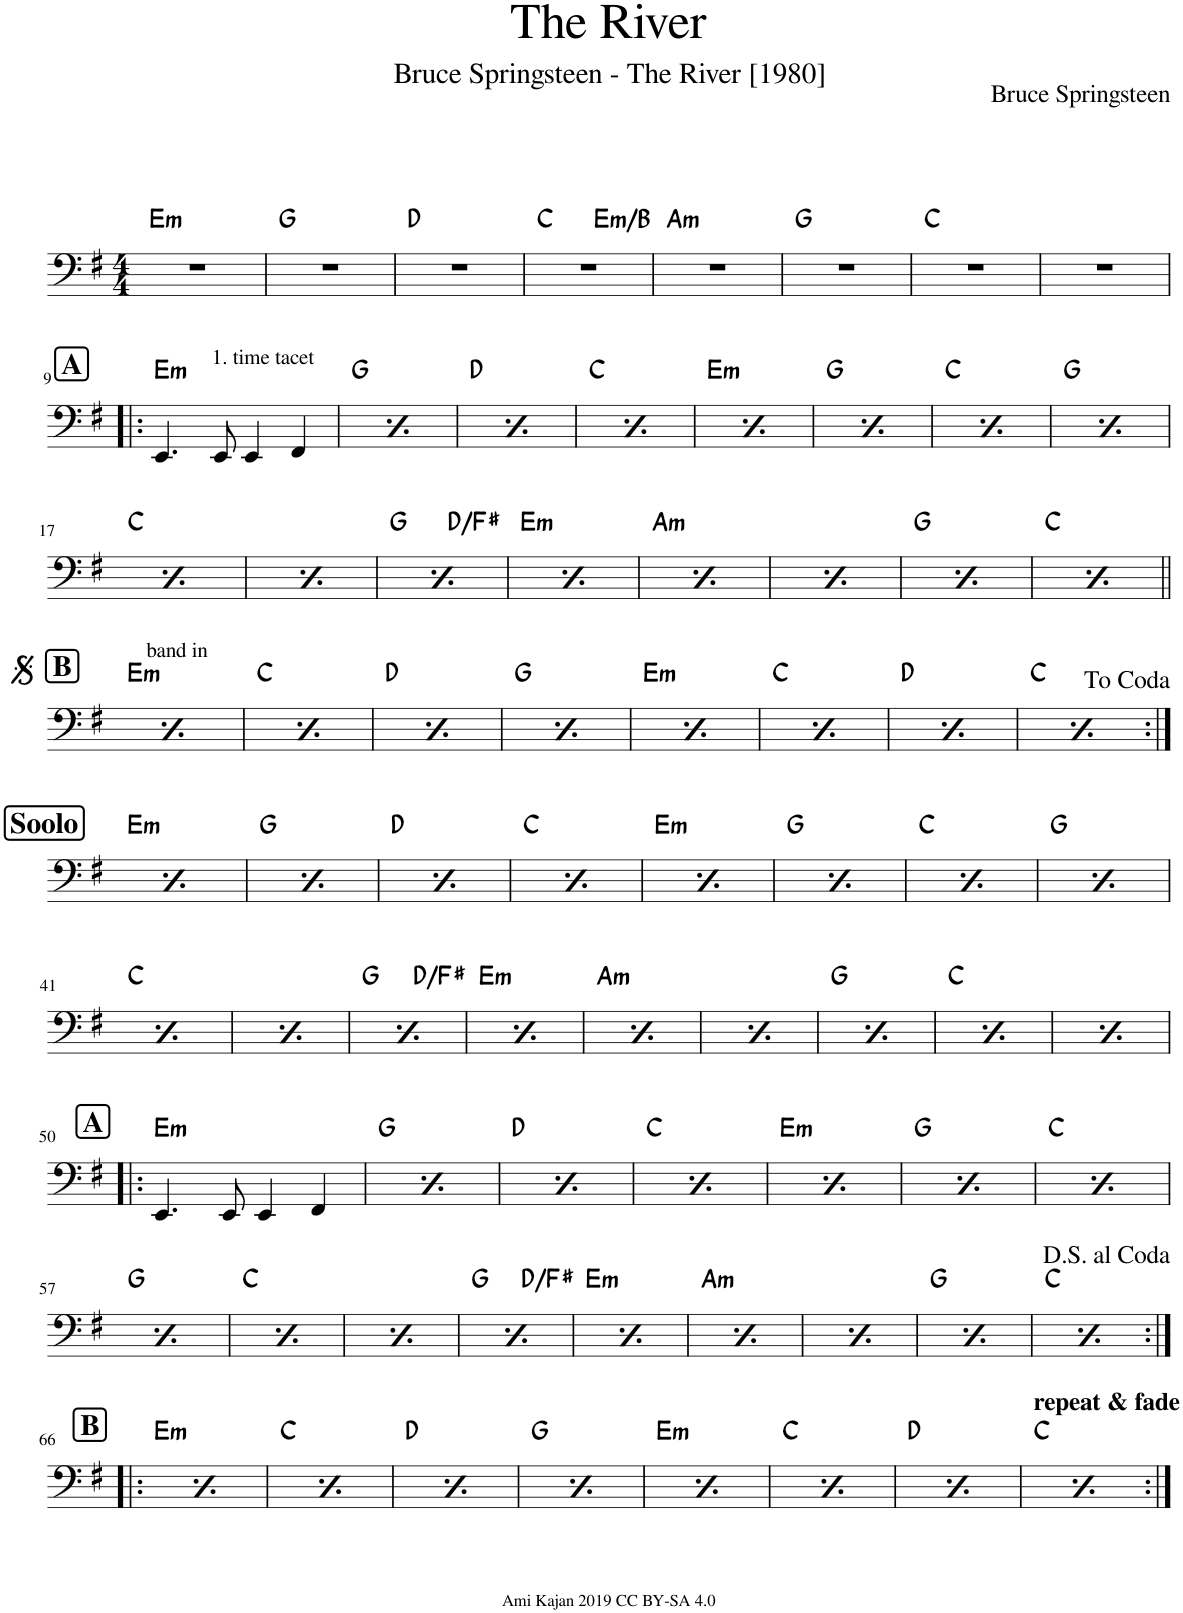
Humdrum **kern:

**kern	**harte
*part1	*part1
*staff1	*
*I"Piano	*
*I'Pno.	*
*clefF4	*
*k[f#]	*
*M4/4	*
=1	=1
!	!LO:H:kt=m
1r	E:min
=2	=2
1r	G:maj
=3	=3
1r	D:maj
=4	=4
*^	*
1r	2ryy	C:maj
!	!	!LO:H:kt=m
.	2ryy	E:min/5
=5	=5	=5
!	!	!LO:H:kt=m
*v	*v	*
1r	A:min
=6	=6
1r	G:maj
=7	=7
1r	C:maj
=8	=8
1r	.
!!LO:LB:g=z
!!LO:REH:place=s1:a:B:cj:fs=14:t=A
=9!|:	=9!|:
!	!LO:H:kt=m
4.EE/	E:min
!LO:TX:a:t=1. time tacet	!
8EE/	.
4EE/	.
4FF#/	.
!!LO:REH:place=s1:a:B:cj:fs=14:t=A
=10	=10
!	!LO:H:kt=m
4.EE/	E:min
!LO:TX:a:t=1. time tacet	!
8EE/	.
4EE/	.
4FF#/	.
!!LO:REH:place=s1:a:B:cj:fs=14:t=A
=11	=11
!	!LO:H:kt=m
4.EE/	E:min
!LO:TX:a:t=1. time tacet	!
8EE/	.
4EE/	.
4FF#/	.
!!LO:REH:place=s1:a:B:cj:fs=14:t=A
=12	=12
!	!LO:H:kt=m
4.EE/	E:min
!LO:TX:a:t=1. time tacet	!
8EE/	.
4EE/	.
4FF#/	.
!!LO:REH:place=s1:a:B:cj:fs=14:t=A
=13	=13
!	!LO:H:kt=m
4.EE/	E:min
!LO:TX:a:t=1. time tacet	!
8EE/	.
4EE/	.
4FF#/	.
!!LO:REH:place=s1:a:B:cj:fs=14:t=A
=14	=14
!	!LO:H:kt=m
4.EE/	E:min
!LO:TX:a:t=1. time tacet	!
8EE/	.
4EE/	.
4FF#/	.
!!LO:REH:place=s1:a:B:cj:fs=14:t=A
=15	=15
!	!LO:H:kt=m
4.EE/	E:min
!LO:TX:a:t=1. time tacet	!
8EE/	.
4EE/	.
4FF#/	.
!!LO:REH:place=s1:a:B:cj:fs=14:t=A
=16	=16
!	!LO:H:kt=m
4.EE/	E:min
!LO:TX:a:t=1. time tacet	!
8EE/	.
4EE/	.
4FF#/	.
!!LO:LB:g=z
!!LO:REH:place=s1:a:B:cj:fs=14:t=A
=17	=17
!	!LO:H:kt=m
4.EE/	E:min
!LO:TX:a:t=1. time tacet	!
8EE/	.
4EE/	.
4FF#/	.
!!LO:REH:place=s1:a:B:cj:fs=14:t=A
=18	=18
!	!LO:H:kt=m
4.EE/	E:min
!LO:TX:a:t=1. time tacet	!
8EE/	.
4EE/	.
4FF#/	.
!!LO:REH:place=s1:a:B:cj:fs=14:t=A
=19	=19
!	!LO:H:kt=m
4.EE/	E:min
!LO:TX:a:t=1. time tacet	!
8EE/	.
4EE/	.
4FF#/	.
!!LO:REH:place=s1:a:B:cj:fs=14:t=A
=20	=20
!	!LO:H:kt=m
4.EE/	E:min
!LO:TX:a:t=1. time tacet	!
8EE/	.
4EE/	.
4FF#/	.
!!LO:REH:place=s1:a:B:cj:fs=14:t=A
=21	=21
!	!LO:H:kt=m
4.EE/	E:min
!LO:TX:a:t=1. time tacet	!
8EE/	.
4EE/	.
4FF#/	.
!!LO:REH:place=s1:a:B:cj:fs=14:t=A
=22	=22
!	!LO:H:kt=m
4.EE/	E:min
!LO:TX:a:t=1. time tacet	!
8EE/	.
4EE/	.
4FF#/	.
!!LO:REH:place=s1:a:B:cj:fs=14:t=A
=23	=23
!	!LO:H:kt=m
4.EE/	E:min
!LO:TX:a:t=1. time tacet	!
8EE/	.
4EE/	.
4FF#/	.
!!LO:REH:place=s1:a:B:cj:fs=14:t=A
=24	=24
!	!LO:H:kt=m
4.EE/	E:min
!LO:TX:a:t=1. time tacet	!
8EE/	.
4EE/	.
4FF#/	.
!!LO:LB:g=z
!!LO:REH:place=s1:a:B:cj:fs=14:t=A
=25||	=25||
!	!LO:H:kt=m
4.EE/	E:min
!LO:TX:a:t=1. time tacet	!
8EE/	.
4EE/	.
4FF#/	.
!!LO:REH:place=s1:a:B:cj:fs=14:t=A
=26	=26
!	!LO:H:kt=m
4.EE/	E:min
!LO:TX:a:t=1. time tacet	!
8EE/	.
4EE/	.
4FF#/	.
!!LO:REH:place=s1:a:B:cj:fs=14:t=A
=27	=27
!	!LO:H:kt=m
4.EE/	E:min
!LO:TX:a:t=1. time tacet	!
8EE/	.
4EE/	.
4FF#/	.
!!LO:REH:place=s1:a:B:cj:fs=14:t=A
=28	=28
!	!LO:H:kt=m
4.EE/	E:min
!LO:TX:a:t=1. time tacet	!
8EE/	.
4EE/	.
4FF#/	.
!!LO:REH:place=s1:a:B:cj:fs=14:t=A
=29	=29
!	!LO:H:kt=m
4.EE/	E:min
!LO:TX:a:t=1. time tacet	!
8EE/	.
4EE/	.
4FF#/	.
!!LO:REH:place=s1:a:B:cj:fs=14:t=A
=30	=30
!	!LO:H:kt=m
4.EE/	E:min
!LO:TX:a:t=1. time tacet	!
8EE/	.
4EE/	.
4FF#/	.
!!LO:REH:place=s1:a:B:cj:fs=14:t=A
=31	=31
!	!LO:H:kt=m
4.EE/	E:min
!LO:TX:a:t=1. time tacet	!
8EE/	.
4EE/	.
4FF#/	.
!!LO:REH:place=s1:a:B:cj:fs=14:t=A
=32	=32
!	!LO:H:kt=m
4.EE/	E:min
!LO:TX:a:t=1. time tacet	!
8EE/	.
4EE/	.
4FF#/	.
!!LO:LB:g=z
!!LO:REH:place=s1:a:B:cj:fs=14:t=A
=33:|!	=33:|!
!	!LO:H:kt=m
4.EE/	E:min
!LO:TX:a:t=1. time tacet	!
8EE/	.
4EE/	.
4FF#/	.
!!LO:REH:place=s1:a:B:cj:fs=14:t=A
=34	=34
!	!LO:H:kt=m
4.EE/	E:min
!LO:TX:a:t=1. time tacet	!
8EE/	.
4EE/	.
4FF#/	.
!!LO:REH:place=s1:a:B:cj:fs=14:t=A
=35	=35
!	!LO:H:kt=m
4.EE/	E:min
!LO:TX:a:t=1. time tacet	!
8EE/	.
4EE/	.
4FF#/	.
!!LO:REH:place=s1:a:B:cj:fs=14:t=A
=36	=36
!	!LO:H:kt=m
4.EE/	E:min
!LO:TX:a:t=1. time tacet	!
8EE/	.
4EE/	.
4FF#/	.
!!LO:REH:place=s1:a:B:cj:fs=14:t=A
=37	=37
!	!LO:H:kt=m
4.EE/	E:min
!LO:TX:a:t=1. time tacet	!
8EE/	.
4EE/	.
4FF#/	.
!!LO:REH:place=s1:a:B:cj:fs=14:t=A
=38	=38
!	!LO:H:kt=m
4.EE/	E:min
!LO:TX:a:t=1. time tacet	!
8EE/	.
4EE/	.
4FF#/	.
!!LO:REH:place=s1:a:B:cj:fs=14:t=A
=39	=39
!	!LO:H:kt=m
4.EE/	E:min
!LO:TX:a:t=1. time tacet	!
8EE/	.
4EE/	.
4FF#/	.
!!LO:REH:place=s1:a:B:cj:fs=14:t=A
=40	=40
!	!LO:H:kt=m
4.EE/	E:min
!LO:TX:a:t=1. time tacet	!
8EE/	.
4EE/	.
4FF#/	.
!!LO:LB:g=z
!!LO:REH:place=s1:a:B:cj:fs=14:t=A
=41	=41
!	!LO:H:kt=m
4.EE/	E:min
!LO:TX:a:t=1. time tacet	!
8EE/	.
4EE/	.
4FF#/	.
!!LO:REH:place=s1:a:B:cj:fs=14:t=A
=42	=42
!	!LO:H:kt=m
4.EE/	E:min
!LO:TX:a:t=1. time tacet	!
8EE/	.
4EE/	.
4FF#/	.
!!LO:REH:place=s1:a:B:cj:fs=14:t=A
=43	=43
!	!LO:H:kt=m
4.EE/	E:min
!LO:TX:a:t=1. time tacet	!
8EE/	.
4EE/	.
4FF#/	.
!!LO:REH:place=s1:a:B:cj:fs=14:t=A
=44	=44
!	!LO:H:kt=m
4.EE/	E:min
!LO:TX:a:t=1. time tacet	!
8EE/	.
4EE/	.
4FF#/	.
!!LO:REH:place=s1:a:B:cj:fs=14:t=A
=45	=45
!	!LO:H:kt=m
4.EE/	E:min
!LO:TX:a:t=1. time tacet	!
8EE/	.
4EE/	.
4FF#/	.
!!LO:REH:place=s1:a:B:cj:fs=14:t=A
=46	=46
!	!LO:H:kt=m
4.EE/	E:min
!LO:TX:a:t=1. time tacet	!
8EE/	.
4EE/	.
4FF#/	.
!!LO:REH:place=s1:a:B:cj:fs=14:t=A
=47	=47
!	!LO:H:kt=m
4.EE/	E:min
!LO:TX:a:t=1. time tacet	!
8EE/	.
4EE/	.
4FF#/	.
!!LO:REH:place=s1:a:B:cj:fs=14:t=A
=48	=48
!	!LO:H:kt=m
4.EE/	E:min
!LO:TX:a:t=1. time tacet	!
8EE/	.
4EE/	.
4FF#/	.
!!LO:REH:place=s1:a:B:cj:fs=14:t=A
=49	=49
!	!LO:H:kt=m
4.EE/	E:min
!LO:TX:a:t=1. time tacet	!
8EE/	.
4EE/	.
4FF#/	.
!!LO:LB:g=z
!!LO:REH:place=s1:a:B:cj:fs=14:t=A
=50!|:	=50!|:
!	!LO:H:kt=m
4.EE/	E:min
8EE/	.
4EE/	.
4FF#/	.
!!LO:REH:place=s1:a:B:cj:fs=14:t=A
=51	=51
!	!LO:H:kt=m
4.EE/	E:min
8EE/	.
4EE/	.
4FF#/	.
!!LO:REH:place=s1:a:B:cj:fs=14:t=A
=52	=52
!	!LO:H:kt=m
4.EE/	E:min
8EE/	.
4EE/	.
4FF#/	.
!!LO:REH:place=s1:a:B:cj:fs=14:t=A
=53	=53
!	!LO:H:kt=m
4.EE/	E:min
8EE/	.
4EE/	.
4FF#/	.
!!LO:REH:place=s1:a:B:cj:fs=14:t=A
=54	=54
!	!LO:H:kt=m
4.EE/	E:min
8EE/	.
4EE/	.
4FF#/	.
!!LO:REH:place=s1:a:B:cj:fs=14:t=A
=55	=55
!	!LO:H:kt=m
4.EE/	E:min
8EE/	.
4EE/	.
4FF#/	.
!!LO:REH:place=s1:a:B:cj:fs=14:t=A
=56	=56
!	!LO:H:kt=m
4.EE/	E:min
8EE/	.
4EE/	.
4FF#/	.
!!LO:LB:g=z
!!LO:REH:place=s1:a:B:cj:fs=14:t=A
=57	=57
!	!LO:H:kt=m
4.EE/	E:min
8EE/	.
4EE/	.
4FF#/	.
!!LO:REH:place=s1:a:B:cj:fs=14:t=A
=58	=58
!	!LO:H:kt=m
4.EE/	E:min
8EE/	.
4EE/	.
4FF#/	.
!!LO:REH:place=s1:a:B:cj:fs=14:t=A
=59	=59
!	!LO:H:kt=m
4.EE/	E:min
8EE/	.
4EE/	.
4FF#/	.
!!LO:REH:place=s1:a:B:cj:fs=14:t=A
=60	=60
!	!LO:H:kt=m
4.EE/	E:min
8EE/	.
4EE/	.
4FF#/	.
!!LO:REH:place=s1:a:B:cj:fs=14:t=A
=61	=61
!	!LO:H:kt=m
4.EE/	E:min
8EE/	.
4EE/	.
4FF#/	.
!!LO:REH:place=s1:a:B:cj:fs=14:t=A
=62	=62
!	!LO:H:kt=m
4.EE/	E:min
8EE/	.
4EE/	.
4FF#/	.
!!LO:REH:place=s1:a:B:cj:fs=14:t=A
=63	=63
!	!LO:H:kt=m
4.EE/	E:min
8EE/	.
4EE/	.
4FF#/	.
!!LO:REH:place=s1:a:B:cj:fs=14:t=A
=64	=64
!	!LO:H:kt=m
4.EE/	E:min
8EE/	.
4EE/	.
4FF#/	.
!!LO:REH:place=s1:a:B:cj:fs=14:t=A
=65	=65
!	!LO:H:kt=m
4.EE/	E:min
8EE/	.
4EE/	.
4FF#/	.
!!LO:LB:g=z
!!LO:REH:place=s1:a:B:cj:fs=14:t=A
=66:|!|:	=66:|!|:
!	!LO:H:kt=m
4.EE/	E:min
8EE/	.
4EE/	.
4FF#/	.
!!LO:REH:place=s1:a:B:cj:fs=14:t=A
=67	=67
!	!LO:H:kt=m
4.EE/	E:min
8EE/	.
4EE/	.
4FF#/	.
!!LO:REH:place=s1:a:B:cj:fs=14:t=A
=68	=68
!	!LO:H:kt=m
4.EE/	E:min
8EE/	.
4EE/	.
4FF#/	.
!!LO:REH:place=s1:a:B:cj:fs=14:t=A
=69	=69
!	!LO:H:kt=m
4.EE/	E:min
8EE/	.
4EE/	.
4FF#/	.
!!LO:REH:place=s1:a:B:cj:fs=14:t=A
=70	=70
!	!LO:H:kt=m
4.EE/	E:min
8EE/	.
4EE/	.
4FF#/	.
!!LO:REH:place=s1:a:B:cj:fs=14:t=A
=71	=71
!	!LO:H:kt=m
4.EE/	E:min
8EE/	.
4EE/	.
4FF#/	.
!!LO:REH:place=s1:a:B:cj:fs=14:t=A
=72	=72
!	!LO:H:kt=m
4.EE/	E:min
8EE/	.
4EE/	.
4FF#/	.
!!LO:REH:place=s1:a:B:cj:fs=14:t=A
=73	=73
!	!LO:H:kt=m
4.EE/	E:min
8EE/	.
4EE/	.
4FF#/	.
=:|!	=:|!
*-	*-
